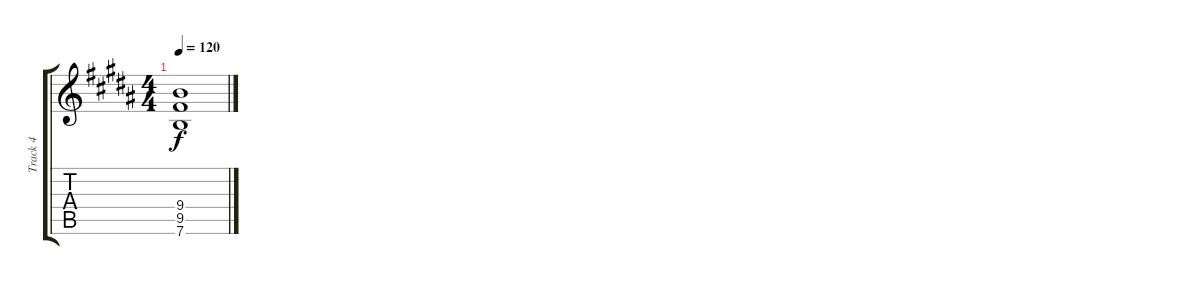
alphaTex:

\track ("Track 4" "Track 4") {mute instrument overdrivenguitar}
\staff {score tabs}
\tuning (E4 B3 G3 D3 A2 E2) {hide}
\ts (4 4)
\tempo 120
\clef g2
\ks b
(9.4 9.5 7.6).1{dy f}
